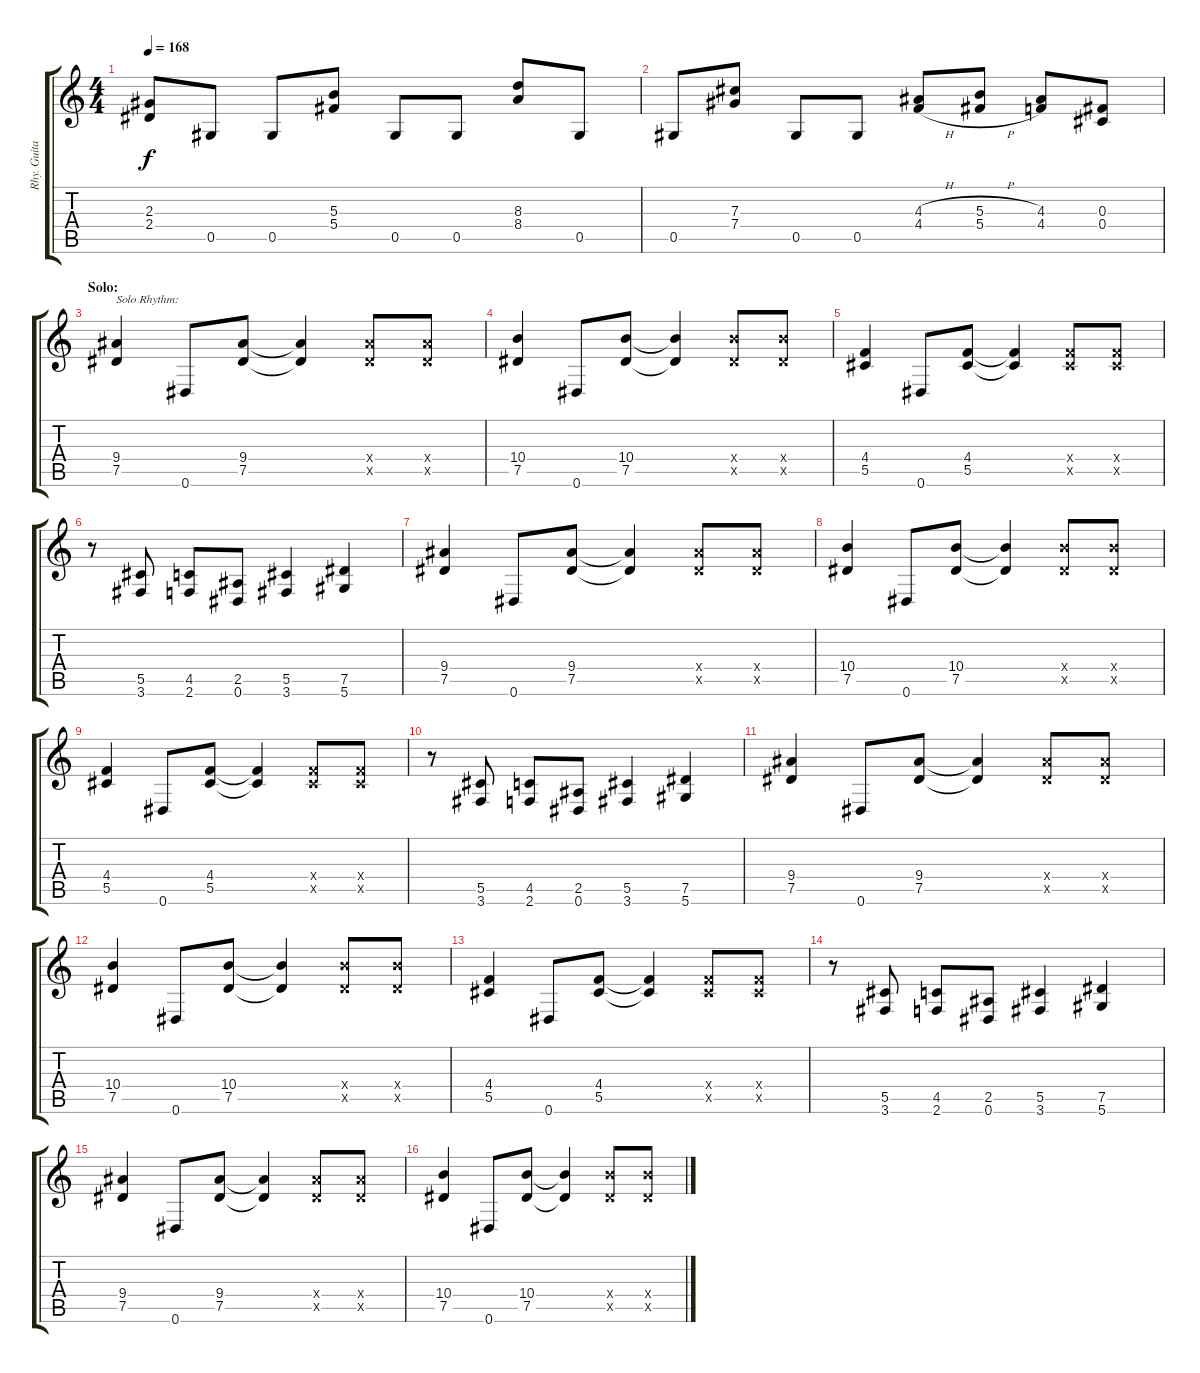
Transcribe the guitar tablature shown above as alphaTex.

\track ("Rhy. Guitar 2" "Rhy. Guita") {instrument distortionguitar}
\staff {score tabs}
\tuning (Eb4 Bb3 Gb3 Db3 Ab2 Eb2) {hide}
\ts (4 4)
\tempo 168
\clef g2
\ks c
(2.3 2.4).8{dy f} 0.5.8 0.5.8 (5.3 5.4).8 0.5.8 0.5.8 (8.3 8.4).8 0.5.8 |
0.5.8 (7.3 7.4).8 0.5.8 0.5.8 (4.3{h} 4.4{h}).8 (5.3{h} 5.4{h}).8 (4.3 4.4).8 (0.3 0.4).8 |
\section ("" "Solo:")
(9.4 7.5).4{txt "Solo Rhythm:"} 0.6.8 (9.4 7.5).8 (9.4{t} 7.5{t}).4 (9.4{x} 7.5{x}).8 (9.4{x} 7.5{x}).8 |
(10.4 7.5).4 0.6.8 (10.4 7.5).8 (10.4{t} 7.5{t}).4 (10.4{x} 7.5{x}).8 (10.4{x} 7.5{x}).8 |
(4.4 5.5).4 0.6.8 (4.4 5.5).8 (4.4{t} 5.5{t}).4 (4.4{x} 5.5{x}).8 (4.4{x} 5.5{x}).8 |
r.8 (5.5 3.6).8 (4.5 2.6).8 (2.5 0.6).8 (5.5 3.6).4 (7.5 5.6).4 |
(9.4 7.5).4 0.6.8 (9.4 7.5).8 (9.4{t} 7.5{t}).4 (9.4{x} 7.5{x}).8 (9.4{x} 7.5{x}).8 |
(10.4 7.5).4 0.6.8 (10.4 7.5).8 (10.4{t} 7.5{t}).4 (10.4{x} 7.5{x}).8 (10.4{x} 7.5{x}).8 |
(4.4 5.5).4 0.6.8 (4.4 5.5).8 (4.4{t} 5.5{t}).4 (4.4{x} 5.5{x}).8 (4.4{x} 5.5{x}).8 |
r.8 (5.5 3.6).8 (4.5 2.6).8 (2.5 0.6).8 (5.5 3.6).4 (7.5 5.6).4 |
(9.4 7.5).4 0.6.8 (9.4 7.5).8 (9.4{t} 7.5{t}).4 (9.4{x} 7.5{x}).8 (9.4{x} 7.5{x}).8 |
(10.4 7.5).4 0.6.8 (10.4 7.5).8 (10.4{t} 7.5{t}).4 (10.4{x} 7.5{x}).8 (10.4{x} 7.5{x}).8 |
(4.4 5.5).4 0.6.8 (4.4 5.5).8 (4.4{t} 5.5{t}).4 (4.4{x} 5.5{x}).8 (4.4{x} 5.5{x}).8 |
r.8 (5.5 3.6).8 (4.5 2.6).8 (2.5 0.6).8 (5.5 3.6).4 (7.5 5.6).4 |
(9.4 7.5).4 0.6.8 (9.4 7.5).8 (9.4{t} 7.5{t}).4 (9.4{x} 7.5{x}).8 (9.4{x} 7.5{x}).8 |
(10.4 7.5).4 0.6.8 (10.4 7.5).8 (10.4{t} 7.5{t}).4 (10.4{x} 7.5{x}).8 (10.4{x} 7.5{x}).8
